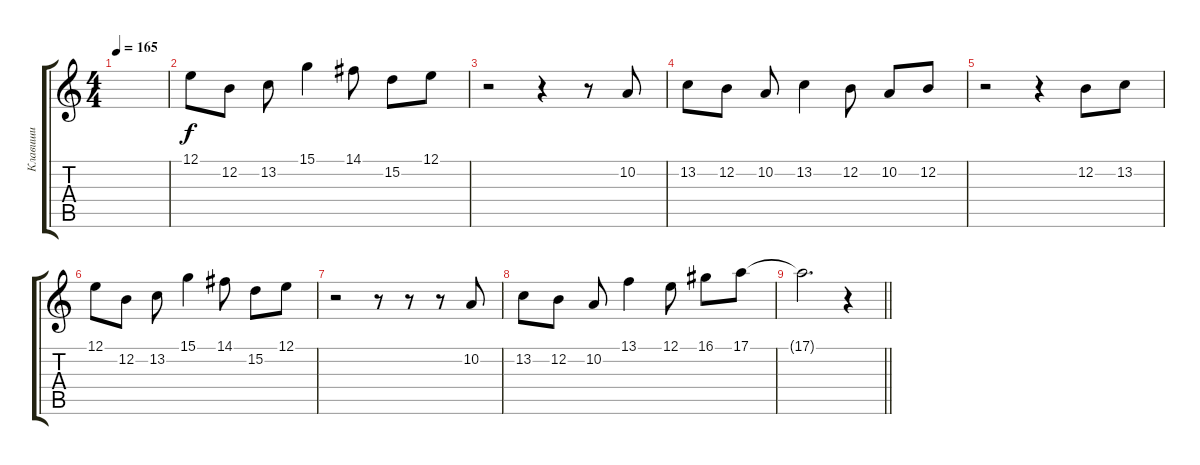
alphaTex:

\track ("Клавиши" "Клавиши") {instrument lead1square}
\staff {score tabs}
\tuning (E4 B3 G3 D3 A2 E2) {hide}
\ts (4 4)
\tempo 165
\clef g2
\ks c
|
12.1.8 12.2.8 13.2.8 15.1.4 14.1.8 15.2.8 12.1.8 |
r.2 r.4 r.8 10.2.8 |
13.2.8 12.2.8 10.2.8 13.2.4 12.2.8 10.2.8 12.2.8 |
r.2 r.4 12.2.8 13.2.8 |
12.1.8 12.2.8 13.2.8 15.1.4 14.1.8 15.2.8 12.1.8 |
r.2 r.8 r.8 r.8 10.2.8 |
13.2.8 12.2.8 10.2.8 13.1.4 12.1.8 16.1.8 17.1.8 |
\barLineRight lightlight
17.1{t}.2{d} r.4
